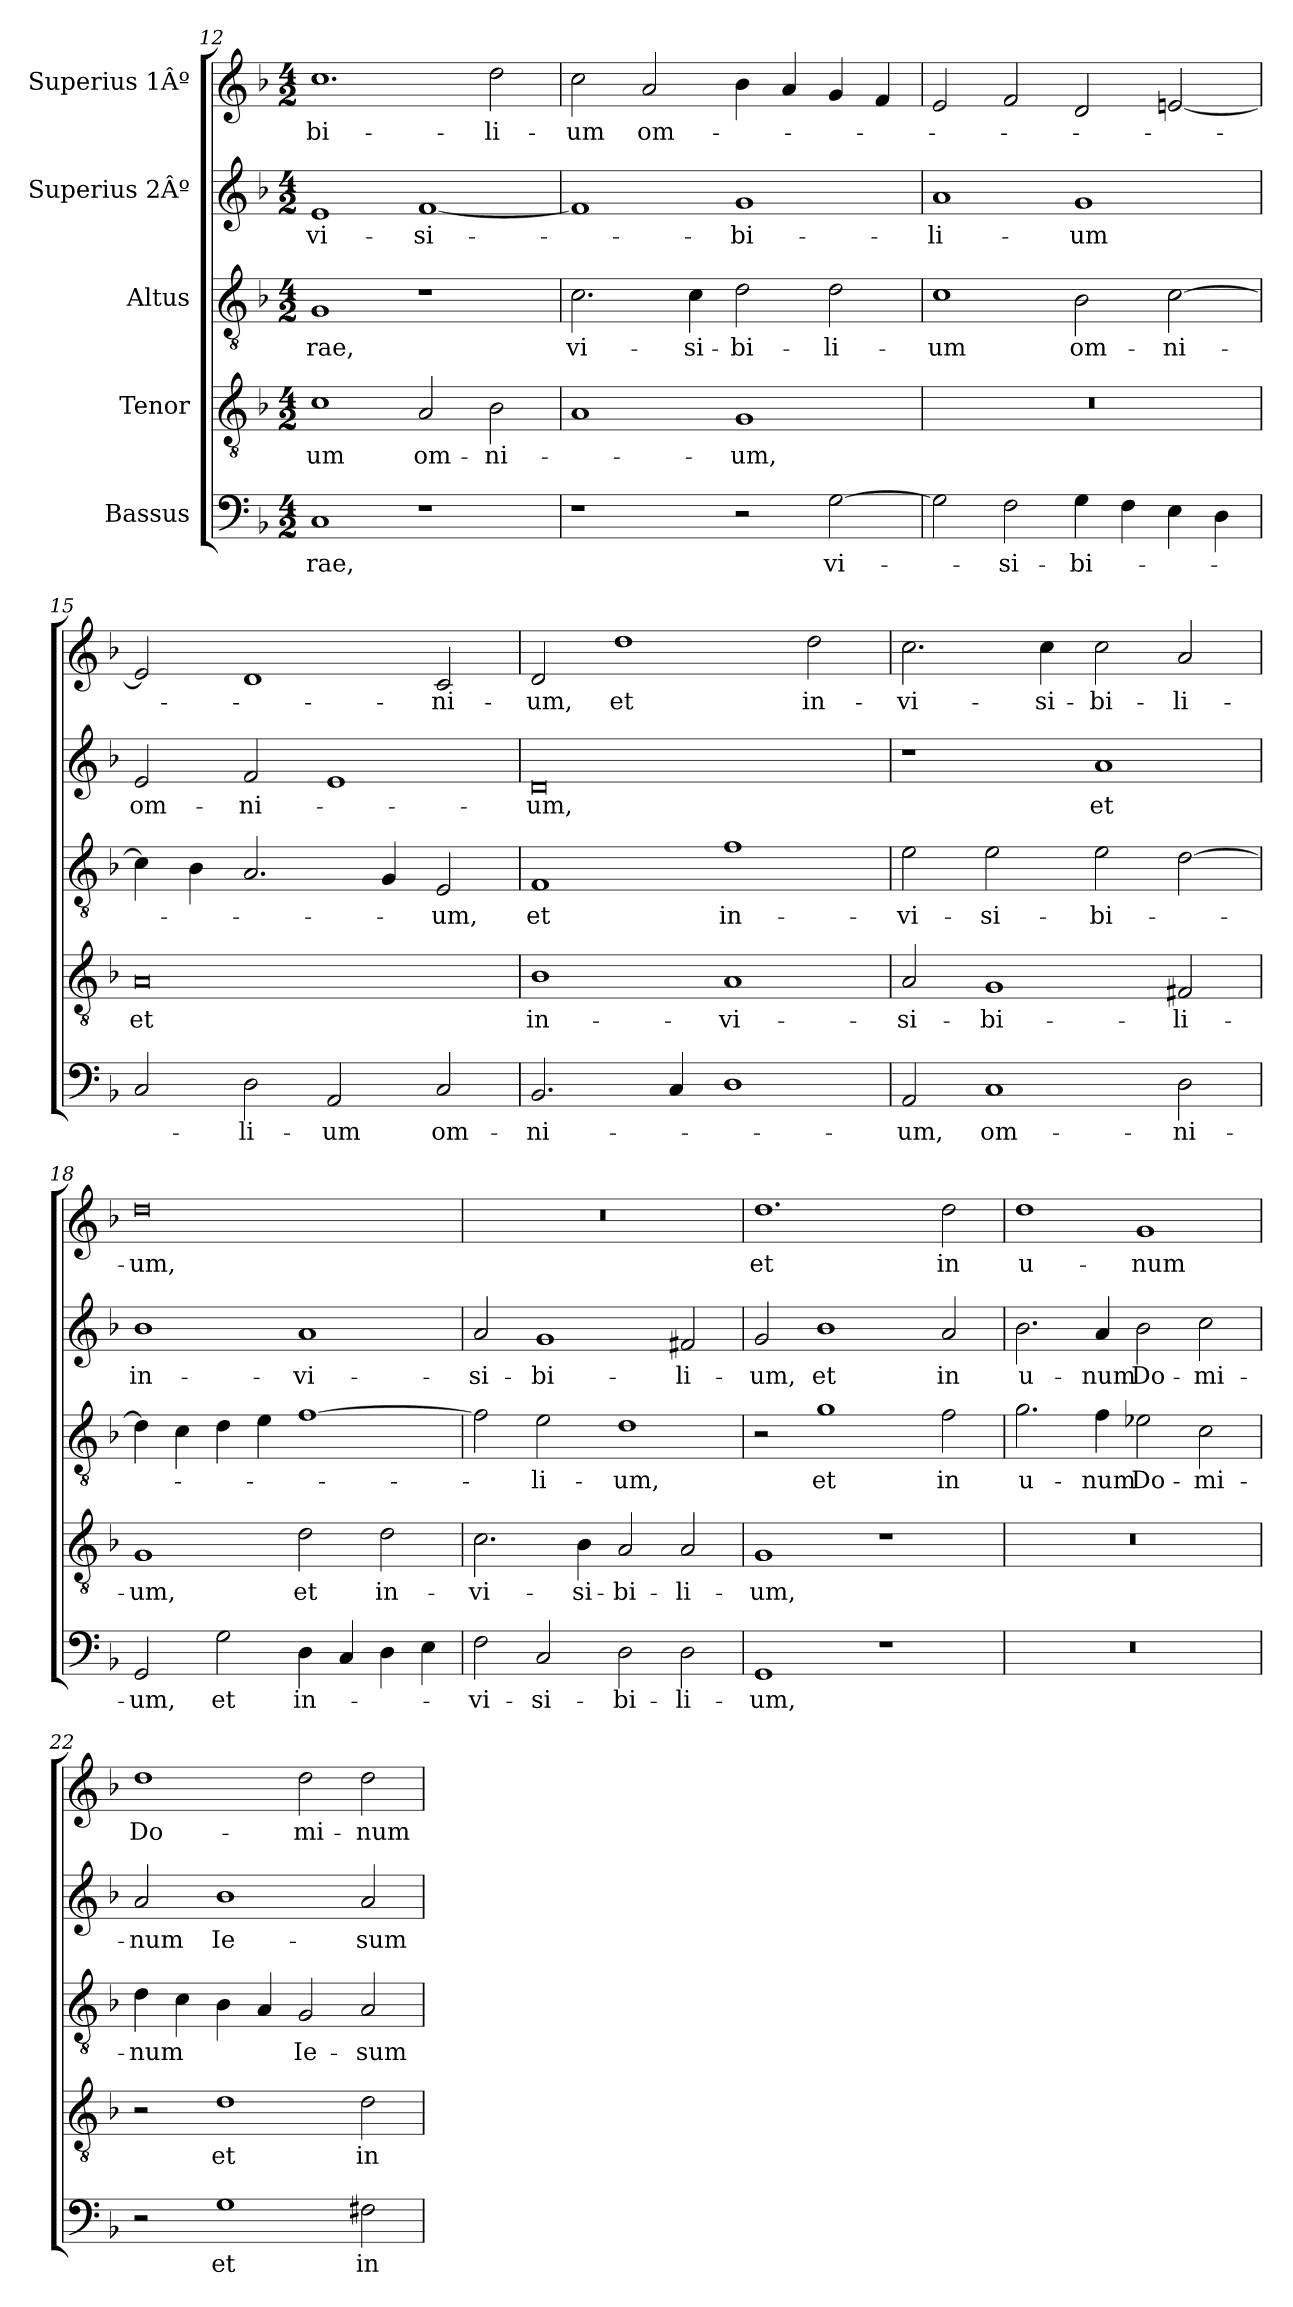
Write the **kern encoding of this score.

**kern	**text	**kern	**text	**kern	**text	**kern	**text	**kern	**text
*part5	*part5	*part4	*part4	*part3	*part3	*part2	*part2	*part1	*part1
*staff5	*staff5	*staff4	*staff4	*staff3	*staff3	*staff2	*staff2	*staff1	*staff1
*I"Bassus	*	*I"Tenor	*	*I"Altus	*	*I"Superius 2Âº	*	*I"Superius 1Âº	*
*clefF4	*	*clefGv2	*	*clefGv2	*	*clefG2	*	*clefG2	*
*k[b-]	*	*k[b-]	*	*k[b-]	*	*k[b-]	*	*k[b-]	*
*M4/2	*	*M4/2	*	*M4/2	*	*M4/2	*	*M4/2	*
=12	=12	=12	=12	=12	=12	=12	=12	=12	=12
1C/	-rae,	1c\	-um	1G/	-rae,	1e/	vi-	1.cc\	-bi-
1r	.	2A/	om-	1r	.	[1f/	-si-	.	.
.	.	2B-\	-ni-	.	.	.	.	2dd\	-li-
=13	=13	=13	=13	=13	=13	=13	=13	=13	=13
1r	.	1A/	.	2.c\	vi-	1f/]	.	2cc\	-um
.	.	.	.	.	.	.	.	2a/	om-
.	.	.	.	4c\	-si-	.	.	.	.
2r	.	1G/	-um,	2d\	-bi-	1g/	-bi-	4b-\	.
.	.	.	.	.	.	.	.	4a/	.
[2G\	vi-	.	.	2d\	-li-	.	.	4g/	.
.	.	.	.	.	.	.	.	4f/	.
=14	=14	=14	=14	=14	=14	=14	=14	=14	=14
2G\]	.	0r	.	1c\	-um	1a/	-li-	2e/	.
2F\	-si-	.	.	.	.	.	.	2f/	.
4G\	-bi-	.	.	2B-\	om-	1g/	-um	2d/	.
4F\	.	.	.	.	.	.	.	.	.
4E\	.	.	.	[2c\	-ni-	.	.	[2en/	.
4D\	.	.	.	.	.	.	.	.	.
=15	=15	=15	=15	=15	=15	=15	=15	=15	=15
2C/	.	0A/	et	4c\]	.	2e/	om-	2e/]	.
.	.	.	.	4B-\	.	.	.	.	.
2D\	-li-	.	.	2.A/	.	2f/	-ni-	1d/	.
2AA/	-um	.	.	.	.	1e/	.	.	.
.	.	.	.	4G/	.	.	.	.	.
2C/	om-	.	.	2E/	-um,	.	.	2c/	-ni-
=16	=16	=16	=16	=16	=16	=16	=16	=16	=16
2.BB-/	-ni-	1B-\	in-	1F/	et	0d/	-um,	2d/	-um,
.	.	.	.	.	.	.	.	1dd\	et
4C/	.	.	.	.	.	.	.	.	.
1D\	.	1A/	-vi-	1f\	in-	.	.	.	.
.	.	.	.	.	.	.	.	2dd\	in-
=17	=17	=17	=17	=17	=17	=17	=17	=17	=17
2AA/	-um,	2A/	-si-	2e\	-vi-	1r	.	2.cc\	-vi-
1C/	om-	1G/	-bi-	2e\	-si-	.	.	.	.
.	.	.	.	.	.	.	.	4cc\	-si-
.	.	.	.	2e\	-bi-	1a/	et	2cc\	-bi-
2D\	-ni-	2F#X/	-li-	[2d\	.	.	.	2a/	-li-
=18	=18	=18	=18	=18	=18	=18	=18	=18	=18
2GG/	-um,	1G/	-um,	4d\]	.	1b-\	in-	0dd\	-um,
.	.	.	.	4c\	.	.	.	.	.
2G\	et	.	.	4d\	.	.	.	.	.
.	.	.	.	4e\	.	.	.	.	.
4D\	in-	2d\	et	[1f\	.	1a/	-vi-	.	.
4C/	.	.	.	.	.	.	.	.	.
4D\	.	2d\	in-	.	.	.	.	.	.
4E\	.	.	.	.	.	.	.	.	.
=19	=19	=19	=19	=19	=19	=19	=19	=19	=19
2F\	-vi-	2.c\	-vi-	2f\]	.	2a/	-si-	0r	.
2C/	-si-	.	.	2e\	-li-	1g/	-bi-	.	.
.	.	4B-\	-si-	.	.	.	.	.	.
2D\	-bi-	2A/	-bi-	1d\	-um,	.	.	.	.
2D\	-li-	2A/	-li-	.	.	2f#X/	-li-	.	.
=20	=20	=20	=20	=20	=20	=20	=20	=20	=20
1GG/	-um,	1G/	-um,	2r	.	2g/	-um,	1.dd\	et
.	.	.	.	1g\	et	1b-\	et	.	.
1r	.	1r	.	.	.	.	.	.	.
.	.	.	.	2f\	in	2a/	in	2dd\	in
=21	=21	=21	=21	=21	=21	=21	=21	=21	=21
0r	.	0r	.	2.g\	u-	2.b-\	u-	1dd\	u-
.	.	.	.	4f\	-num	4a/	-num	.	.
.	.	.	.	2e-X\	Do-	2b-\	Do-	1g/	-num
.	.	.	.	2c\	-mi-	2cc\	-mi-	.	.
=22	=22	=22	=22	=22	=22	=22	=22	=22	=22
2r	.	2r	.	4d\	-num	2a/	-num	1dd\	Do-
.	.	.	.	4c\	.	.	.	.	.
1G\	et	1d\	et	4B-\	.	1b-\	Ie-	.	.
.	.	.	.	4A/	.	.	.	.	.
.	.	.	.	2G/	Ie-	.	.	2dd\	-mi-
2F#X\	in	2d\	in	2A/	-sum	2a/	-sum	2dd\	-num
=	=	=	=	=	=	=	=	=	=
*-	*-	*-	*-	*-	*-	*-	*-	*-	*-
